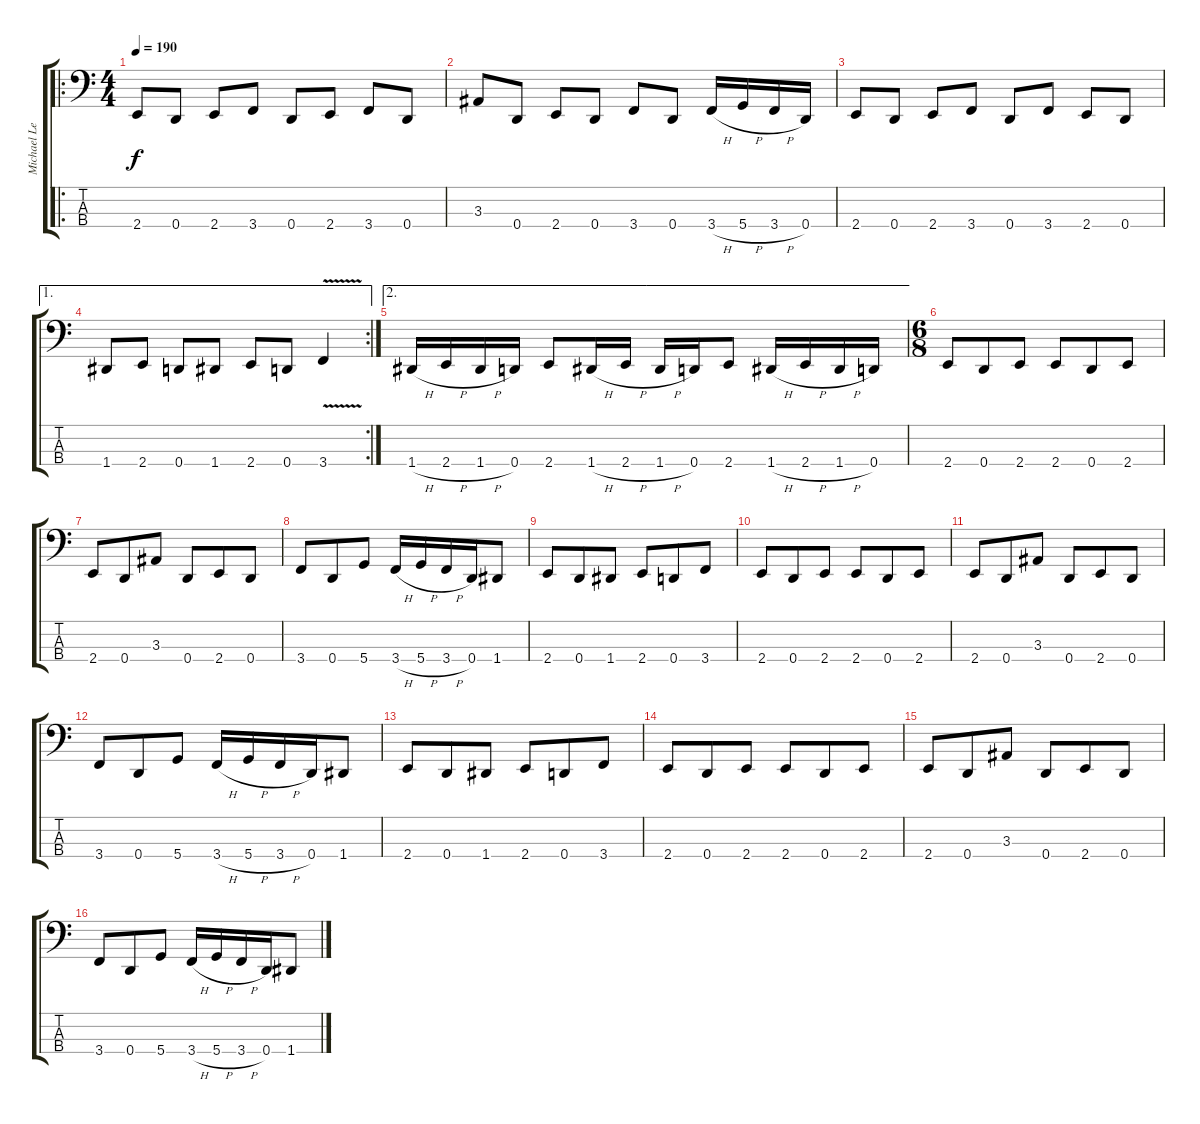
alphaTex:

\track ("Michael LePond - Bass Guitar" "Michael Le") {instrument electricbassfinger}
\staff {score tabs}
\tuning (F2 C2 G1 D1) {hide}
\ro
\ts (4 4)
\tempo 190
\clef f4
\ks c
2.4.8{dy f} 0.4.8 2.4.8 3.4.8 0.4.8 2.4.8 3.4.8 0.4.8 |
3.3.8 0.4.8 2.4.8 0.4.8 3.4.8 0.4.8 3.4{h}.16 5.4{h}.16 3.4{h}.16 0.4.16 |
2.4.8 0.4.8 2.4.8 3.4.8 0.4.8 3.4.8 2.4.8 0.4.8 |
\ae 1
\rc 2
1.4.8 2.4.8 0.4.8 1.4.8 2.4.8 0.4.8 3.4{v}.4 |
\ae 2
1.4{h}.16 2.4{h}.16 1.4{h}.16 0.4.16 2.4.8 1.4{h}.16 2.4{h}.16 1.4{h}.16 0.4.16 2.4.8 1.4{h}.16 2.4{h}.16 1.4{h}.16 0.4.16 |
\ts (6 8)
2.4.8 0.4.8 2.4.8 2.4.8 0.4.8 2.4.8 |
2.4.8 0.4.8 3.3.8 0.4.8 2.4.8 0.4.8 |
3.4.8 0.4.8 5.4.8 3.4{h}.16 5.4{h}.16 3.4{h}.16 0.4.16 1.4.8 |
2.4.8 0.4.8 1.4.8 2.4.8 0.4.8 3.4.8 |
2.4.8 0.4.8 2.4.8 2.4.8 0.4.8 2.4.8 |
2.4.8 0.4.8 3.3.8 0.4.8 2.4.8 0.4.8 |
3.4.8 0.4.8 5.4.8 3.4{h}.16 5.4{h}.16 3.4{h}.16 0.4.16 1.4.8 |
2.4.8 0.4.8 1.4.8 2.4.8 0.4.8 3.4.8 |
2.4.8 0.4.8 2.4.8 2.4.8 0.4.8 2.4.8 |
2.4.8 0.4.8 3.3.8 0.4.8 2.4.8 0.4.8 |
3.4.8 0.4.8 5.4.8 3.4{h}.16 5.4{h}.16 3.4{h}.16 0.4.16 1.4.8
